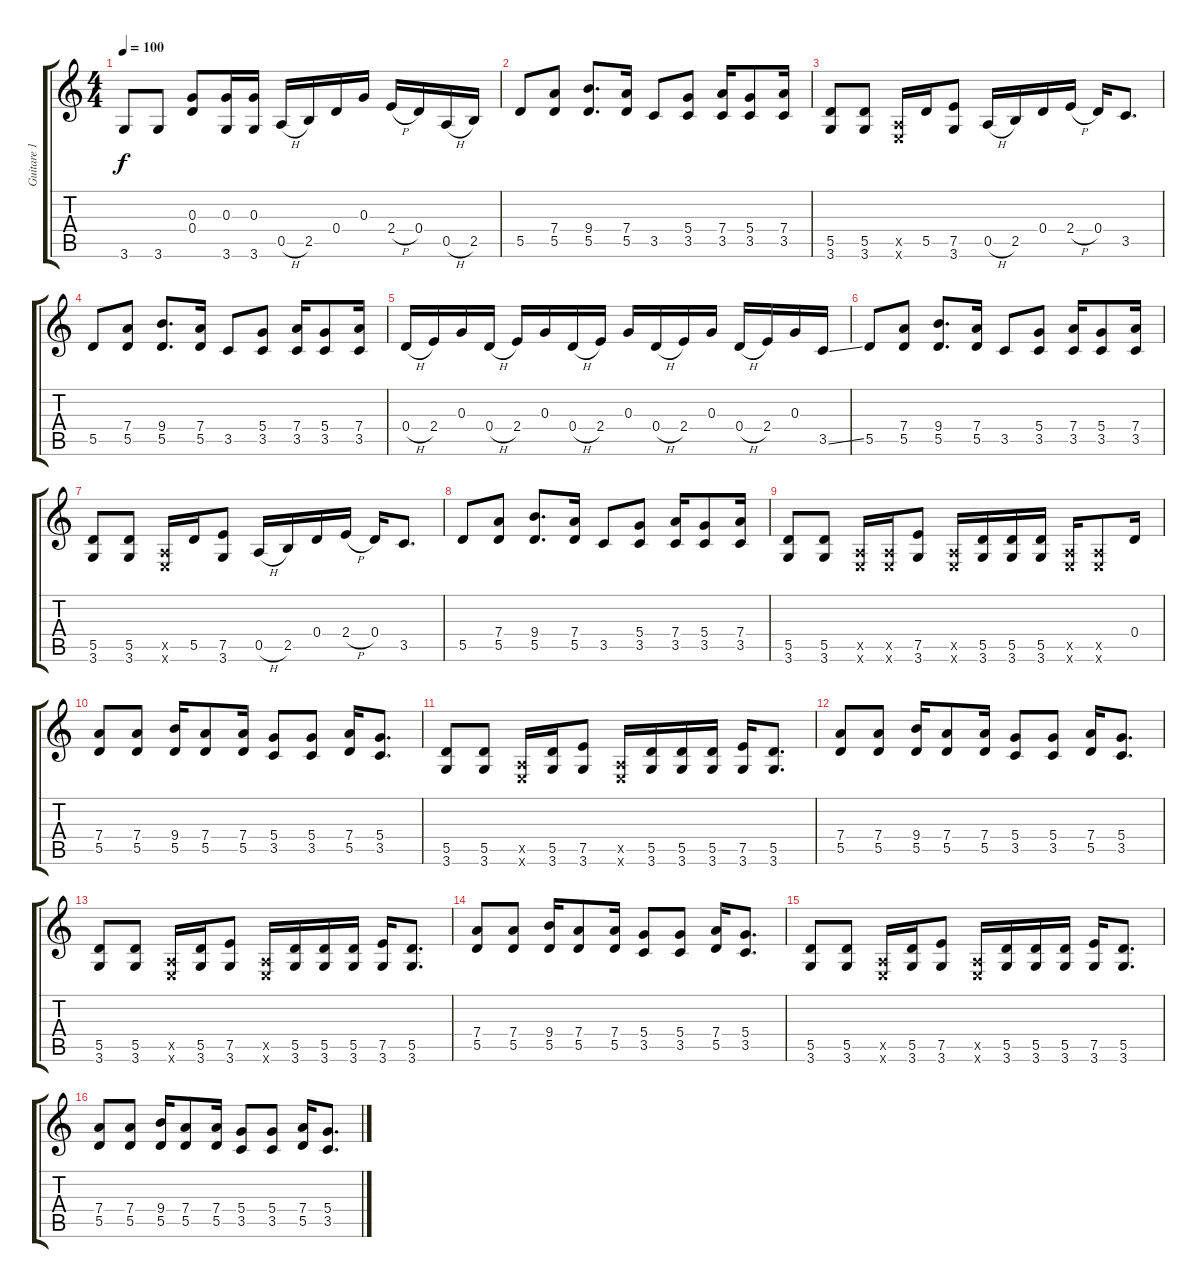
\track ("Guitare 1" "Guitare 1") {instrument electricguitarclean}
\staff {score tabs}
\tuning (E4 B3 G3 D3 A2 E2) {hide}
\ts (4 4)
\tempo 100
\clef g2
\ks c
3.6.8{dy f} 3.6.8 (0.3 0.4).8 (0.3 3.6).16 (0.3 3.6).16 0.5{h}.16 2.5.16 0.4.16 0.3.16 2.4{h}.16 0.4.16 0.5{h}.16 2.5.16 |
5.5.8 (7.4 5.5).8 (9.4 5.5).8{d} (7.4 5.5).16 3.5.8 (5.4 3.5).8 (7.4 3.5).16 (5.4 3.5).8 (7.4 3.5).16 |
(5.5 3.6).8 (5.5 3.6).8 (0.5{x} 0.6{x}).16 5.5.16 (7.5 3.6).8 0.5{h}.16 2.5.16 0.4.16 2.4{h}.16 0.4.16 3.5.8{d} |
5.5.8 (7.4 5.5).8 (9.4 5.5).8{d} (7.4 5.5).16 3.5.8 (5.4 3.5).8 (7.4 3.5).16 (5.4 3.5).8 (7.4 3.5).16 |
0.4{h}.16 2.4.16 0.3.16 0.4{h}.16 2.4.16 0.3.16 0.4{h}.16 2.4.16 0.3.16 0.4{h}.16 2.4.16 0.3.16 0.4{h}.16 2.4.16 0.3.16 3.5{ss}.16 |
5.5.8 (7.4 5.5).8 (9.4 5.5).8{d} (7.4 5.5).16 3.5.8 (5.4 3.5).8 (7.4 3.5).16 (5.4 3.5).8 (7.4 3.5).16 |
(5.5 3.6).8 (5.5 3.6).8 (0.5{x} 0.6{x}).16 5.5.16 (7.5 3.6).8 0.5{h}.16 2.5.16 0.4.16 2.4{h}.16 0.4.16 3.5.8{d} |
5.5.8 (7.4 5.5).8 (9.4 5.5).8{d} (7.4 5.5).16 3.5.8 (5.4 3.5).8 (7.4 3.5).16 (5.4 3.5).8 (7.4 3.5).16 |
(5.5 3.6).8 (5.5 3.6).8 (0.5{x} 0.6{x}).16 (0.5{x} 0.6{x}).16 (7.5 3.6).8 (0.5{x} 0.6{x}).16 (5.5 3.6).16 (5.5 3.6).16 (5.5 3.6).16 (0.5{x} 0.6{x}).16 (0.5{x} 0.6{x}).8 0.4.16 |
(7.4 5.5).8 (7.4 5.5).8 (9.4 5.5).16 (7.4 5.5).8 (7.4 5.5).16 (5.4 3.5).8 (5.4 3.5).8 (7.4 5.5).16 (5.4 3.5).8{d} |
(5.5 3.6).8 (5.5 3.6).8 (0.5{x} 0.6{x}).16 (5.5 3.6).16 (7.5 3.6).8 (0.5{x} 0.6{x}).16 (5.5 3.6).16 (5.5 3.6).16 (5.5 3.6).16 (7.5 3.6).16 (5.5 3.6).8{d} |
(7.4 5.5).8 (7.4 5.5).8 (9.4 5.5).16 (7.4 5.5).8 (7.4 5.5).16 (5.4 3.5).8 (5.4 3.5).8 (7.4 5.5).16 (5.4 3.5).8{d} |
(5.5 3.6).8 (5.5 3.6).8 (0.5{x} 0.6{x}).16 (5.5 3.6).16 (7.5 3.6).8 (0.5{x} 0.6{x}).16 (5.5 3.6).16 (5.5 3.6).16 (5.5 3.6).16 (7.5 3.6).16 (5.5 3.6).8{d} |
(7.4 5.5).8 (7.4 5.5).8 (9.4 5.5).16 (7.4 5.5).8 (7.4 5.5).16 (5.4 3.5).8 (5.4 3.5).8 (7.4 5.5).16 (5.4 3.5).8{d} |
(5.5 3.6).8 (5.5 3.6).8 (0.5{x} 0.6{x}).16 (5.5 3.6).16 (7.5 3.6).8 (0.5{x} 0.6{x}).16 (5.5 3.6).16 (5.5 3.6).16 (5.5 3.6).16 (7.5 3.6).16 (5.5 3.6).8{d} |
(7.4 5.5).8 (7.4 5.5).8 (9.4 5.5).16 (7.4 5.5).8 (7.4 5.5).16 (5.4 3.5).8 (5.4 3.5).8 (7.4 5.5).16 (5.4 3.5).8{d}
